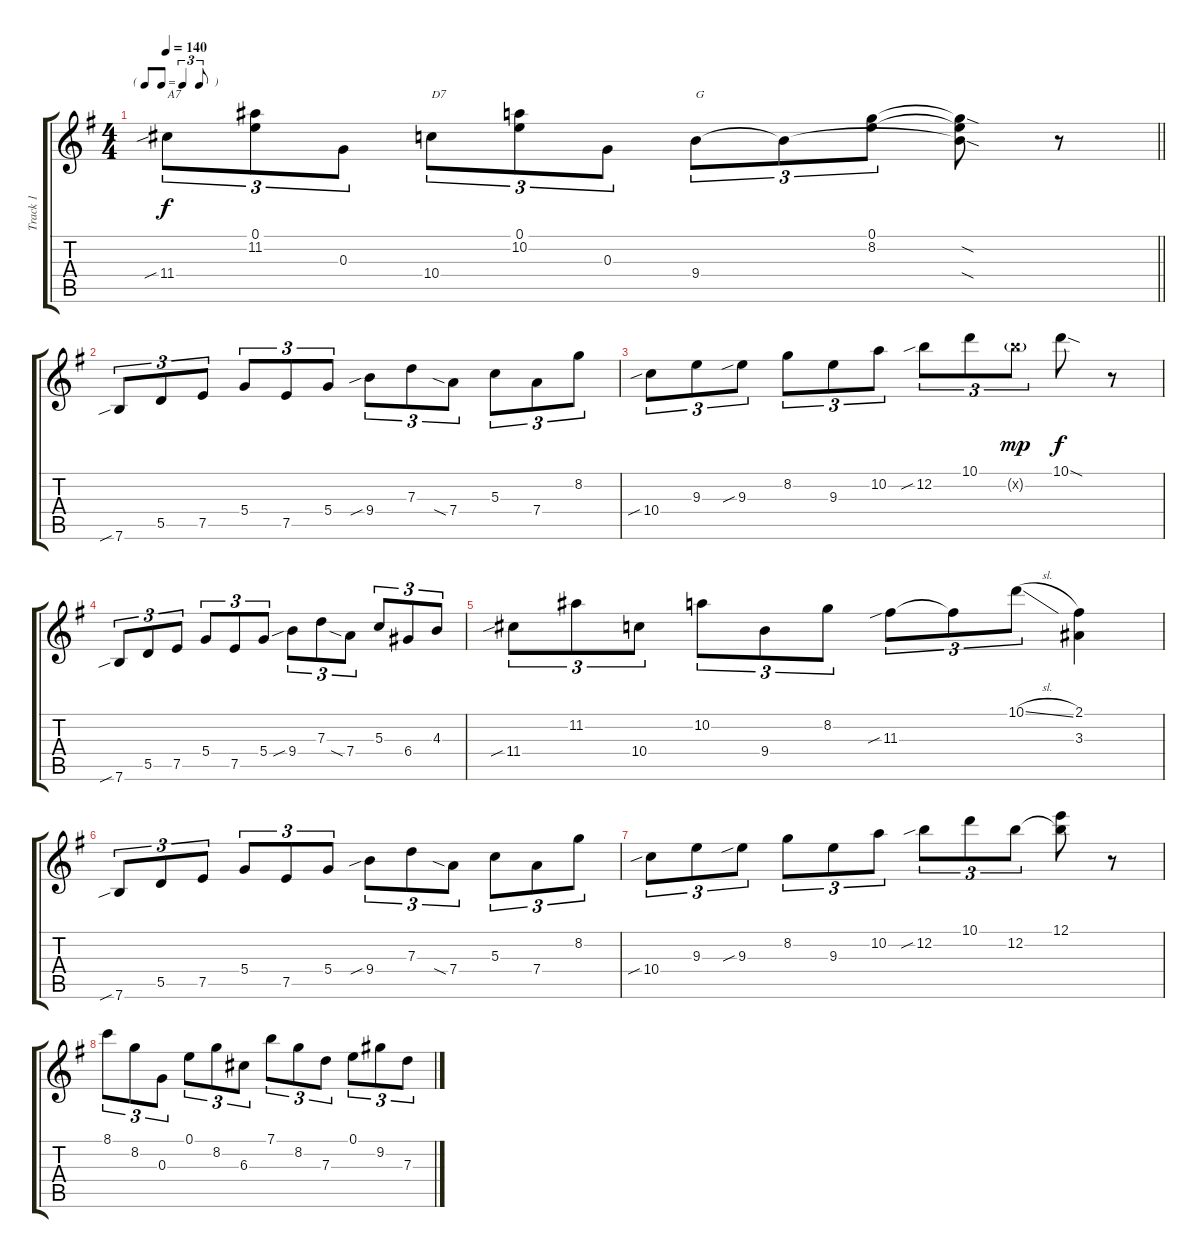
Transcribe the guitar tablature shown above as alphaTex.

\track ("Track 1" "Track 1") {instrument acousticguitarsteel}
\staff {score tabs}
\tuning (E4 B3 G3 D3 A2 E2) {hide}
\ts (4 4)
\tf triplet8th
\tempo 140
\clef g2
\barLineRight lightlight
\ks g
11.4{sib}.8{tu (3 2) txt "A7" dy f} (0.1 11.2).8{tu (3 2)} 0.3.8{tu (3 2)} 10.4.8{tu (3 2) txt "D7"} (0.1 10.2).8{tu (3 2)} 0.3.8{tu (3 2)} 9.4.8{tu (3 2) txt "G"} 9.4{t}.8{tu (3 2)} (0.1 8.2).8{tu (3 2)} (0.1{t} 8.2{sod t} 9.4{sod t}).8 r.8 |
7.6{sib}.8{tu (3 2)} 5.5.8{tu (3 2)} 7.5.8{tu (3 2)} 5.4.8{tu (3 2)} 7.5.8{tu (3 2)} 5.4.8{tu (3 2)} 9.4{sib}.8{tu (3 2)} 7.3.8{tu (3 2)} 7.4{sia}.8{tu (3 2)} 5.3.8{tu (3 2)} 7.4.8{tu (3 2)} 8.2.8{tu (3 2)} |
10.4{sib}.8{tu (3 2)} 9.3.8{tu (3 2)} 9.3{sib}.8{tu (3 2)} 8.2.8{tu (3 2)} 9.3.8{tu (3 2)} 10.2.8{tu (3 2)} 12.2{sib}.8{tu (3 2)} 10.1.8{tu (3 2)} 12.2{g x}.8{tu (3 2) dy mp} 10.1{sod}.8{dy f} r.8 |
7.6{sib}.8{tu (3 2)} 5.5.8{tu (3 2)} 7.5.8{tu (3 2)} 5.4.8{tu (3 2)} 7.5.8{tu (3 2)} 5.4.8{tu (3 2)} 9.4{sib}.8{tu (3 2)} 7.3.8{tu (3 2)} 7.4{sia}.8{tu (3 2)} 5.3.8{tu (3 2)} 6.4.8{tu (3 2)} 4.3.8{tu (3 2)} |
11.4{sib}.8{tu (3 2)} 11.2.8{tu (3 2)} 10.4.8{tu (3 2)} 10.2.8{tu (3 2)} 9.4.8{tu (3 2)} 8.2.8{tu (3 2)} 11.3{sib}.8{tu (3 2)} 11.3{t}.8{tu (3 2)} 10.1{sl}.8{tu (3 2)} (2.1 3.3).4 |
7.6{sib}.8{tu (3 2)} 5.5.8{tu (3 2)} 7.5.8{tu (3 2)} 5.4.8{tu (3 2)} 7.5.8{tu (3 2)} 5.4.8{tu (3 2)} 9.4{sib}.8{tu (3 2)} 7.3.8{tu (3 2)} 7.4{sia}.8{tu (3 2)} 5.3.8{tu (3 2)} 7.4.8{tu (3 2)} 8.2.8{tu (3 2)} |
10.4{sib}.8{tu (3 2)} 9.3.8{tu (3 2)} 9.3{sib}.8{tu (3 2)} 8.2.8{tu (3 2)} 9.3.8{tu (3 2)} 10.2.8{tu (3 2)} 12.2{sib}.8{tu (3 2)} 10.1.8{tu (3 2)} 12.2.8{tu (3 2)} (12.1 12.2{t}).8 r.8 |
8.1.8{tu (3 2)} 8.2.8{tu (3 2)} 0.3.8{tu (3 2)} 0.1.8{tu (3 2)} 8.2.8{tu (3 2)} 6.3.8{tu (3 2)} 7.1.8{tu (3 2)} 8.2.8{tu (3 2)} 7.3.8{tu (3 2)} 0.1.8{tu (3 2)} 9.2.8{tu (3 2)} 7.3.8{tu (3 2)}
